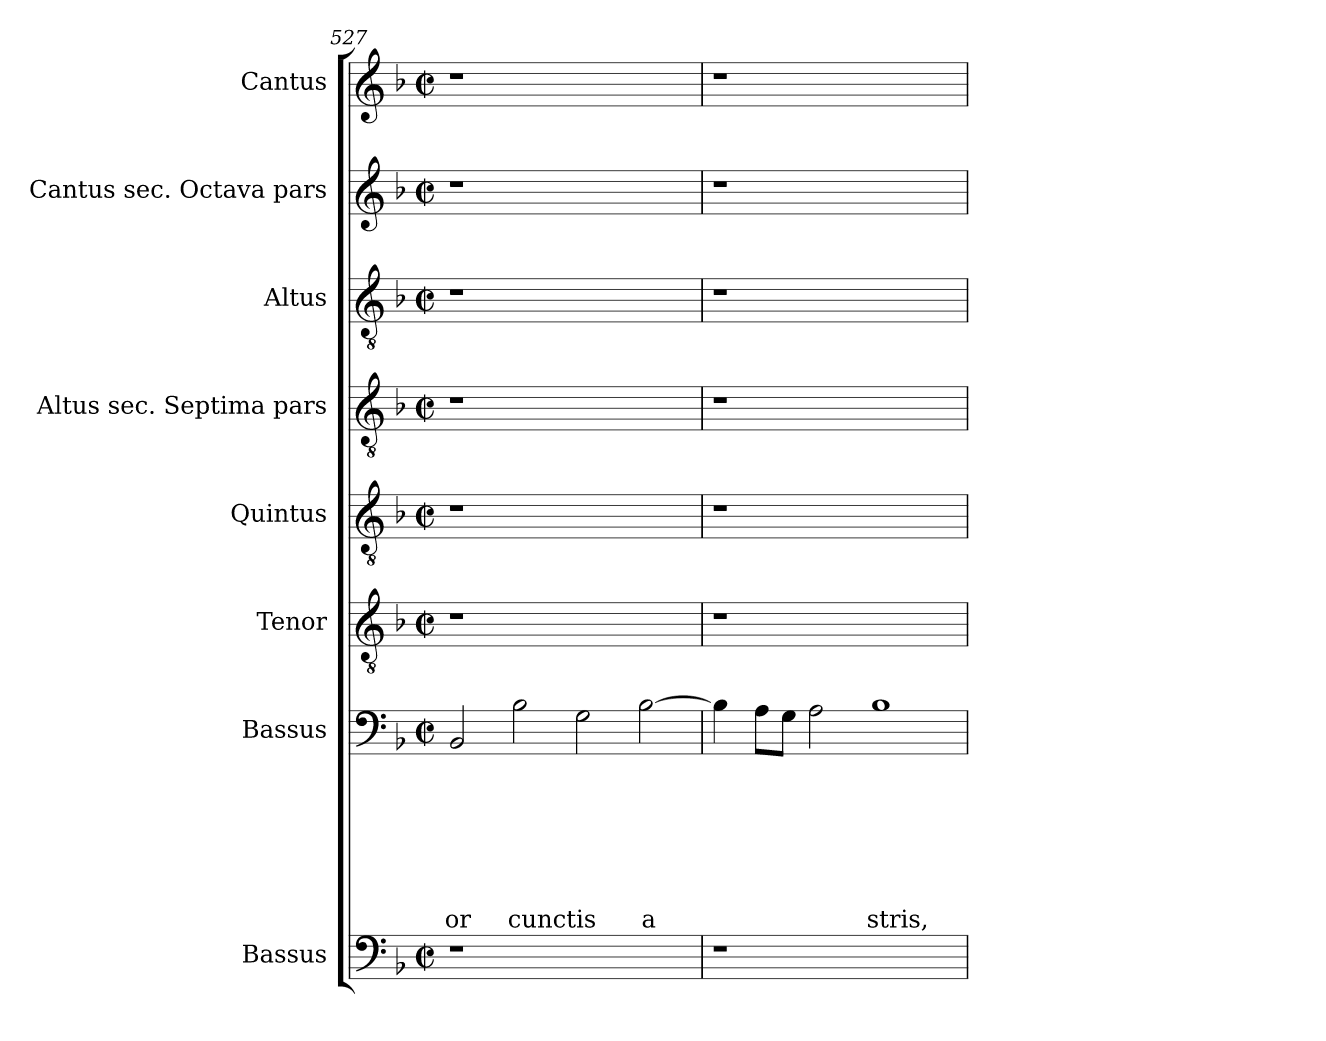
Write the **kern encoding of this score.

**kern	**kern	**text	**text	**text	**text	**text	**text	**text	**kern	**kern	**kern	**kern	**kern	**kern
*part8	*part7	*part7	*part7	*part7	*part7	*part7	*part7	*part7	*part6	*part5	*part4	*part3	*part2	*part1
*staff8	*staff7	*staff7	*staff7	*staff7	*staff7	*staff7	*staff7	*staff7	*staff6	*staff5	*staff4	*staff3	*staff2	*staff1
*I"Bassus	*I"Bassus	*	*	*	*	*	*	*	*I"Tenor	*I"Quintus	*I"Altus sec. Septima pars	*I"Altus	*I"Cantus sec. Octava pars	*I"Cantus
*	*I'Bassus	*	*	*	*	*	*	*	*I'Tenor	*I'Quintus	*	*I'Altus	*	*I'Cantus
*clefF4	*clefF4	*	*	*	*	*	*	*	*clefGv2	*clefGv2	*clefGv2	*clefGv2	*clefG2	*clefG2
*k[b-]	*k[b-]	*	*	*	*	*	*	*	*k[b-]	*k[b-]	*k[b-]	*k[b-]	*k[b-]	*k[b-]
*F:	*F:	*	*	*	*	*	*	*	*F:	*F:	*F:	*F:	*F:	*F:
*M2/2	*M2/2	*	*	*	*	*	*	*	*M2/2	*M2/2	*M2/2	*M2/2	*M2/2	*M2/2
*met(c|)	*met(c|)	*	*	*	*	*	*	*	*met(c|)	*met(c|)	*met(c|)	*met(c|)	*met(c|)	*met(c|)
=527	=527	=527	=527	=527	=527	=527	=527	=527	=527	=527	=527	=527	=527	=527
!	!	!	!	!	!	!	!	!LO:LY:b	!	!	!	!	!	!
1r	2BB-/	.	.	.	.	.	.	or	1r	1r	1r	1r	1r	1r
!	!	!	!	!	!	!	!	!LO:LY:b	!	!	!	!	!	!
.	2B-\	.	.	.	.	.	.	cunctis	.	.	.	.	.	.
1ryy	2G\	.	.	.	.	.	.	.	1ryy	1ryy	1ryy	1ryy	1ryy	1ryy
!	!	!	!	!	!	!	!	!LO:LY:b	!	!	!	!	!	!
.	[>2B-\	.	.	.	.	.	.	a	.	.	.	.	.	.
=528	=528	=528	=528	=528	=528	=528	=528	=528	=528	=528	=528	=528	=528	=528
1r	4B-\]	.	.	.	.	.	.	.	1r	1r	1r	1r	1r	1r
.	8A\L	.	.	.	.	.	.	.	.	.	.	.	.	.
.	8G\J	.	.	.	.	.	.	.	.	.	.	.	.	.
.	2A\	.	.	.	.	.	.	.	.	.	.	.	.	.
!	!	!	!	!	!	!	!	!LO:LY:b	!	!	!	!	!	!
1ryy	1B-	.	.	.	.	.	.	stris,	1ryy	1ryy	1ryy	1ryy	1ryy	1ryy
=	=	=	=	=	=	=	=	=	=	=	=	=	=	=
*-	*-	*-	*-	*-	*-	*-	*-	*-	*-	*-	*-	*-	*-	*-
